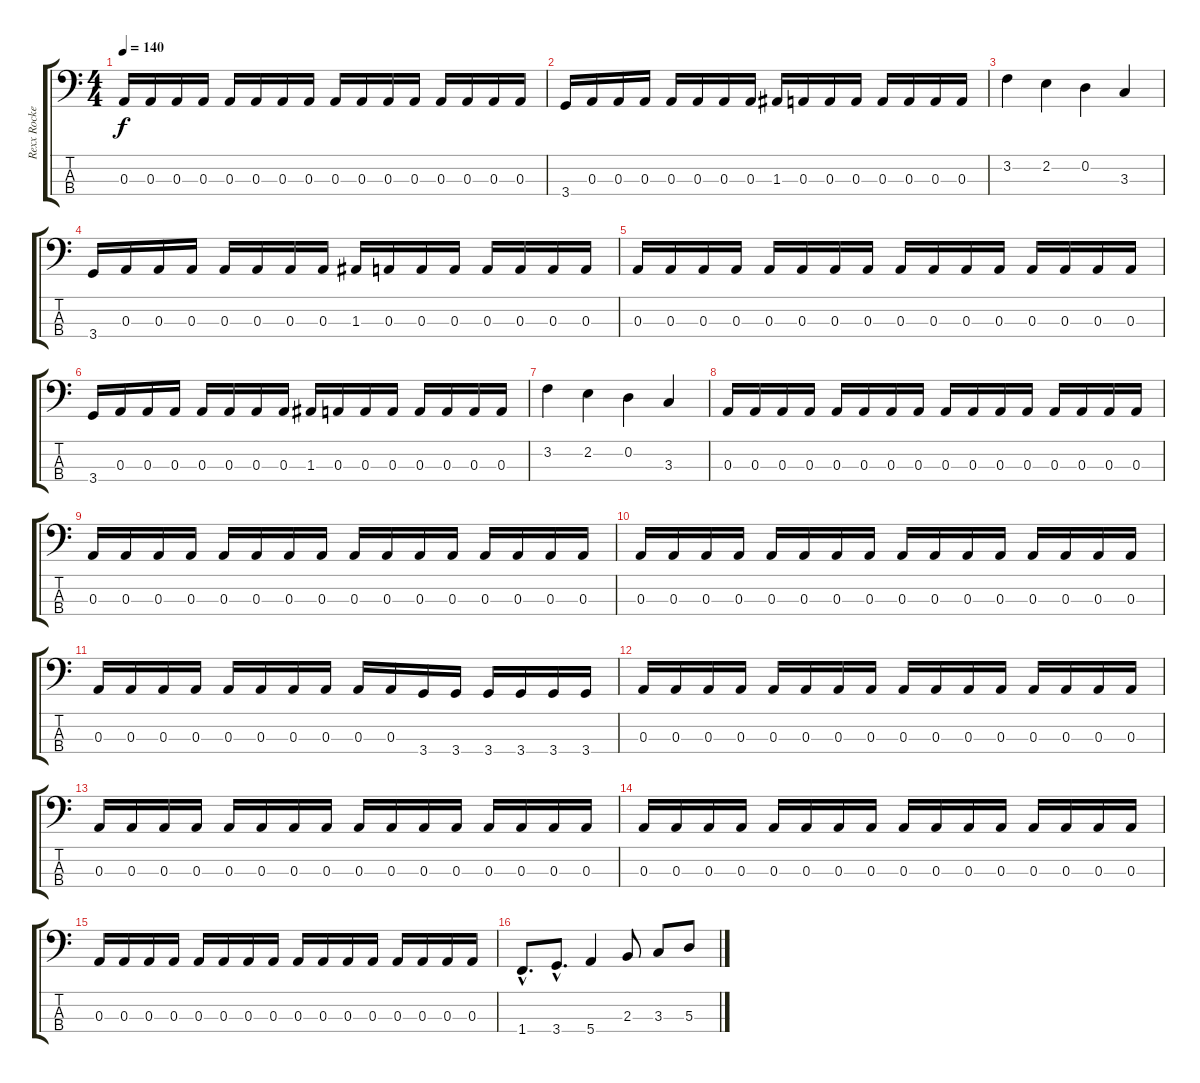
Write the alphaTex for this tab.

\track ("Rexx Rocker" "Rexx Rocke") {instrument electricbasspick}
\staff {score tabs}
\tuning (G2 D2 A1 E1) {hide}
\ts (4 4)
\tempo 140
\clef f4
\ks c
0.3.16{dy f} 0.3.16 0.3.16 0.3.16 0.3.16 0.3.16 0.3.16 0.3.16 0.3.16 0.3.16 0.3.16 0.3.16 0.3.16 0.3.16 0.3.16 0.3.16 |
3.4.16 0.3.16 0.3.16 0.3.16 0.3.16 0.3.16 0.3.16 0.3.16 1.3.16 0.3.16 0.3.16 0.3.16 0.3.16 0.3.16 0.3.16 0.3.16 |
3.2.4 2.2.4 0.2.4 3.3.4 |
3.4.16 0.3.16 0.3.16 0.3.16 0.3.16 0.3.16 0.3.16 0.3.16 1.3.16 0.3.16 0.3.16 0.3.16 0.3.16 0.3.16 0.3.16 0.3.16 |
0.3.16 0.3.16 0.3.16 0.3.16 0.3.16 0.3.16 0.3.16 0.3.16 0.3.16 0.3.16 0.3.16 0.3.16 0.3.16 0.3.16 0.3.16 0.3.16 |
3.4.16 0.3.16 0.3.16 0.3.16 0.3.16 0.3.16 0.3.16 0.3.16 1.3.16 0.3.16 0.3.16 0.3.16 0.3.16 0.3.16 0.3.16 0.3.16 |
3.2.4 2.2.4 0.2.4 3.3.4 |
0.3.16 0.3.16 0.3.16 0.3.16 0.3.16 0.3.16 0.3.16 0.3.16 0.3.16 0.3.16 0.3.16 0.3.16 0.3.16 0.3.16 0.3.16 0.3.16 |
0.3.16 0.3.16 0.3.16 0.3.16 0.3.16 0.3.16 0.3.16 0.3.16 0.3.16 0.3.16 0.3.16 0.3.16 0.3.16 0.3.16 0.3.16 0.3.16 |
0.3.16 0.3.16 0.3.16 0.3.16 0.3.16 0.3.16 0.3.16 0.3.16 0.3.16 0.3.16 0.3.16 0.3.16 0.3.16 0.3.16 0.3.16 0.3.16 |
0.3.16 0.3.16 0.3.16 0.3.16 0.3.16 0.3.16 0.3.16 0.3.16 0.3.16 0.3.16 3.4.16 3.4.16 3.4.16 3.4.16 3.4.16 3.4.16 |
0.3.16 0.3.16 0.3.16 0.3.16 0.3.16 0.3.16 0.3.16 0.3.16 0.3.16 0.3.16 0.3.16 0.3.16 0.3.16 0.3.16 0.3.16 0.3.16 |
0.3.16 0.3.16 0.3.16 0.3.16 0.3.16 0.3.16 0.3.16 0.3.16 0.3.16 0.3.16 0.3.16 0.3.16 0.3.16 0.3.16 0.3.16 0.3.16 |
0.3.16 0.3.16 0.3.16 0.3.16 0.3.16 0.3.16 0.3.16 0.3.16 0.3.16 0.3.16 0.3.16 0.3.16 0.3.16 0.3.16 0.3.16 0.3.16 |
0.3.16 0.3.16 0.3.16 0.3.16 0.3.16 0.3.16 0.3.16 0.3.16 0.3.16 0.3.16 0.3.16 0.3.16 0.3.16 0.3.16 0.3.16 0.3.16 |
1.4{hac}.8{d} 3.4{hac}.8{d} 5.4.4 2.3.8 3.3.8 5.3.8
